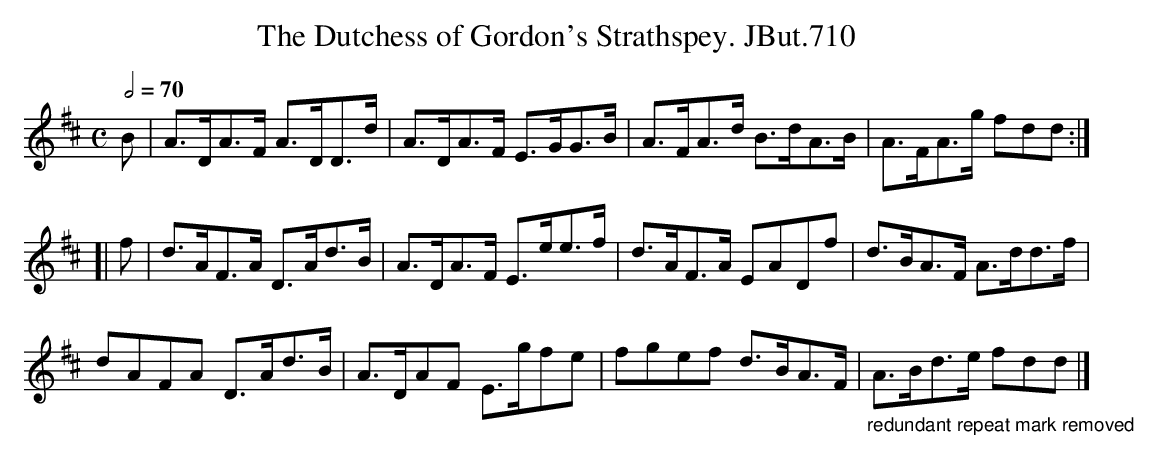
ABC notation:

X:1
T:Dutchess of Gordon's Strathspey. JBut.710, The
M:C
L:1/8
Q:1/2=70
K:D
B|A>DA>F A>DD>d|A>DA>F E>GG>B|A>FA>d B>dA>B|A>FA>g fdd:|
[|f|d>AF>A D>Ad>B|A>DA>F E>ee>f|d>AF>A EADf|d>BA>F A>dd>f|
dAFA D>Ad>B|A>DAF E>gfe|fgef d>BA>F|"_redundant repeat mark removed"A>Bd>e fdd|]
